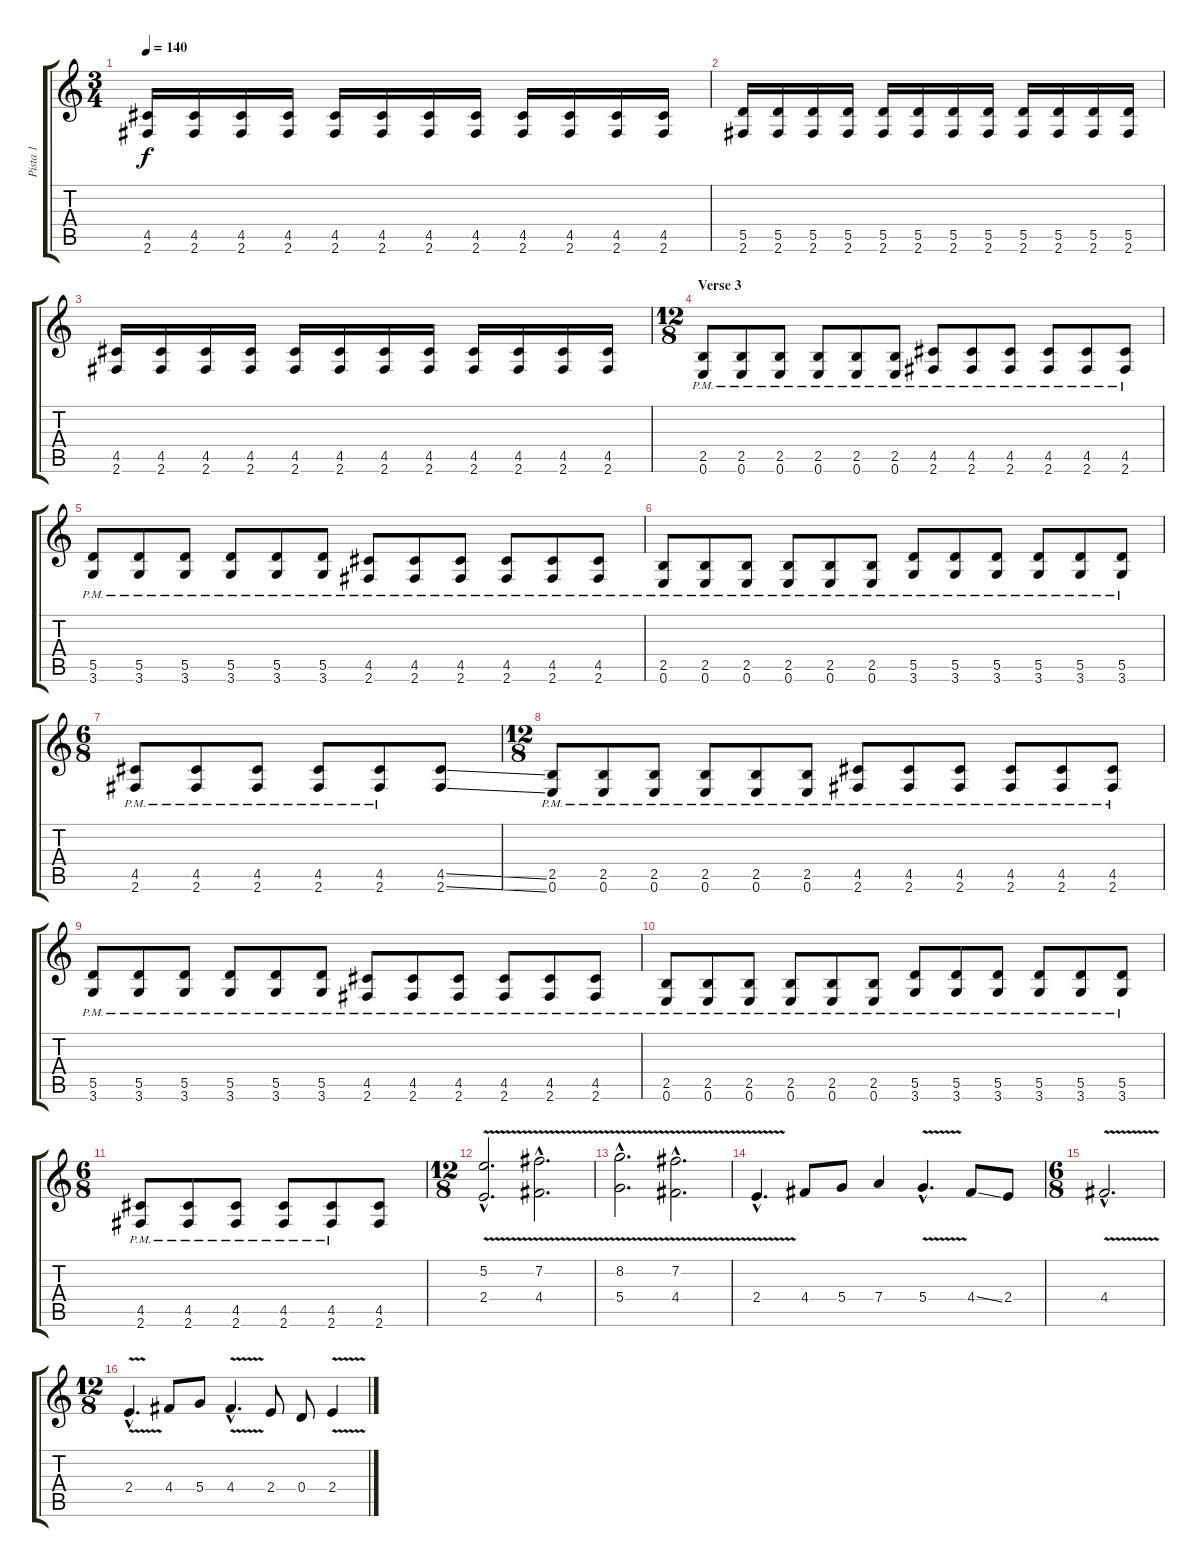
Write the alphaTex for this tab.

\track ("Pista 1" "Pista 1") {instrument distortionguitar}
\staff {score tabs}
\tuning (E4 B3 G3 D3 A2 E2) {hide}
\ts (3 4)
\tempo 140
\clef g2
\ks c
(4.5 2.6).16{dy f} (4.5 2.6).16 (4.5 2.6).16 (4.5 2.6).16 (4.5 2.6).16 (4.5 2.6).16 (4.5 2.6).16 (4.5 2.6).16 (4.5 2.6).16 (4.5 2.6).16 (4.5 2.6).16 (4.5 2.6).16 |
(5.5 2.6).16 (5.5 2.6).16 (5.5 2.6).16 (5.5 2.6).16 (5.5 2.6).16 (5.5 2.6).16 (5.5 2.6).16 (5.5 2.6).16 (5.5 2.6).16 (5.5 2.6).16 (5.5 2.6).16 (5.5 2.6).16 |
(4.5 2.6).16 (4.5 2.6).16 (4.5 2.6).16 (4.5 2.6).16 (4.5 2.6).16 (4.5 2.6).16 (4.5 2.6).16 (4.5 2.6).16 (4.5 2.6).16 (4.5 2.6).16 (4.5 2.6).16 (4.5 2.6).16 |
\ts (12 8)
\section ("" "Verse 3")
(2.5{pm} 0.6{pm}).8 (2.5{pm} 0.6{pm}).8 (2.5{pm} 0.6{pm}).8 (2.5{pm} 0.6{pm}).8 (2.5{pm} 0.6{pm}).8 (2.5{pm} 0.6{pm}).8 (4.5{pm} 2.6{pm}).8 (4.5{pm} 2.6{pm}).8 (4.5{pm} 2.6{pm}).8 (4.5{pm} 2.6{pm}).8 (4.5{pm} 2.6{pm}).8 (4.5{pm} 2.6{pm}).8 |
(5.5{pm} 3.6{pm}).8 (5.5{pm} 3.6{pm}).8 (5.5{pm} 3.6{pm}).8 (5.5{pm} 3.6{pm}).8 (5.5{pm} 3.6{pm}).8 (5.5{pm} 3.6{pm}).8 (4.5{pm} 2.6{pm}).8 (4.5{pm} 2.6{pm}).8 (4.5{pm} 2.6{pm}).8 (4.5{pm} 2.6{pm}).8 (4.5{pm} 2.6{pm}).8 (4.5{pm} 2.6{pm}).8 |
(2.5{pm} 0.6{pm}).8 (2.5{pm} 0.6{pm}).8 (2.5{pm} 0.6{pm}).8 (2.5{pm} 0.6{pm}).8 (2.5{pm} 0.6{pm}).8 (2.5{pm} 0.6{pm}).8 (5.5{pm} 3.6{pm}).8 (5.5{pm} 3.6{pm}).8 (5.5{pm} 3.6{pm}).8 (5.5{pm} 3.6{pm}).8 (5.5{pm} 3.6{pm}).8 (5.5{pm} 3.6{pm}).8 |
\ts (6 8)
(4.5{pm} 2.6{pm}).8 (4.5{pm} 2.6{pm}).8 (4.5{pm} 2.6{pm}).8 (4.5{pm} 2.6{pm}).8 (4.5{pm} 2.6{pm}).8 (4.5{ss} 2.6{ss}).8 |
\ts (12 8)
(2.5{pm} 0.6{pm}).8 (2.5{pm} 0.6{pm}).8 (2.5{pm} 0.6{pm}).8 (2.5{pm} 0.6{pm}).8 (2.5{pm} 0.6{pm}).8 (2.5{pm} 0.6{pm}).8 (4.5{pm} 2.6{pm}).8 (4.5{pm} 2.6{pm}).8 (4.5{pm} 2.6{pm}).8 (4.5{pm} 2.6{pm}).8 (4.5{pm} 2.6{pm}).8 (4.5{pm} 2.6{pm}).8 |
(5.5{pm} 3.6{pm}).8 (5.5{pm} 3.6{pm}).8 (5.5{pm} 3.6{pm}).8 (5.5{pm} 3.6{pm}).8 (5.5{pm} 3.6{pm}).8 (5.5{pm} 3.6{pm}).8 (4.5{pm} 2.6{pm}).8 (4.5{pm} 2.6{pm}).8 (4.5{pm} 2.6{pm}).8 (4.5{pm} 2.6{pm}).8 (4.5{pm} 2.6{pm}).8 (4.5{pm} 2.6{pm}).8 |
(2.5{pm} 0.6{pm}).8 (2.5{pm} 0.6{pm}).8 (2.5{pm} 0.6{pm}).8 (2.5{pm} 0.6{pm}).8 (2.5{pm} 0.6{pm}).8 (2.5{pm} 0.6{pm}).8 (5.5{pm} 3.6{pm}).8 (5.5{pm} 3.6{pm}).8 (5.5{pm} 3.6{pm}).8 (5.5{pm} 3.6{pm}).8 (5.5{pm} 3.6{pm}).8 (5.5{pm} 3.6{pm}).8 |
\ts (6 8)
(4.5{pm} 2.6{pm}).8 (4.5{pm} 2.6{pm}).8 (4.5{pm} 2.6{pm}).8 (4.5{pm} 2.6{pm}).8 (4.5{pm} 2.6{pm}).8 (4.5 2.6).8 |
\ts (12 8)
(5.2{v hac} 2.4{v hac}).2{d volume 16 balance 8} (7.2{v hac} 4.4{v hac}).2{d} |
(8.2{v hac} 5.4{v hac}).2{d} (7.2{v hac} 4.4{v hac}).2{d} |
2.4{v hac}.4{d} 4.4.8 5.4.8 7.4.4 5.4{v hac}.4{d} 4.4{ss}.8 2.4.8 |
\ts (6 8)
4.4{v hac}.2{d} |
\ts (12 8)
2.4{v hac}.4{d} 4.4.8 5.4.8 4.4{v hac}.4{d} 2.4.8 0.4.8 2.4{v}.4
